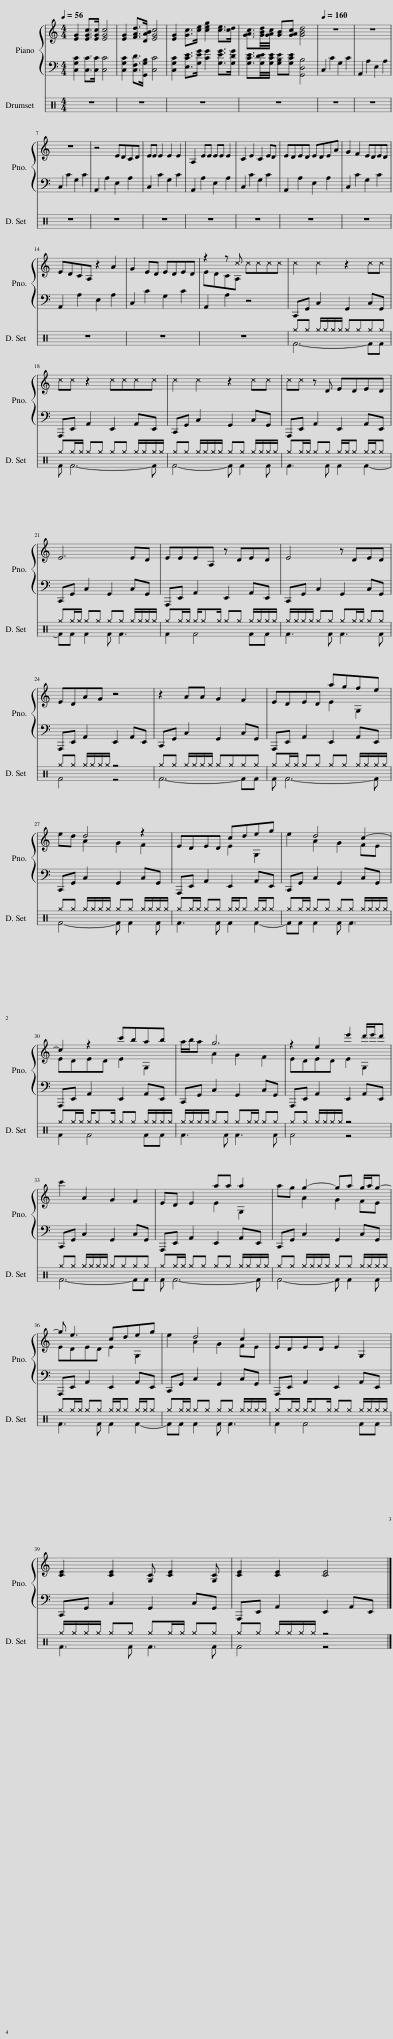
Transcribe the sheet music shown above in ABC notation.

X:1
%%score { ( 1 3 ) | 2 } ( 4 5 )
L:1/8
Q:1/4=56
M:4/4
I:linebreak $
K:C
V:1 treble
V:3 treble
V:2 bass
V:4 perc
K:none
V:5 perc
K:none
V:1
 [EG]2 [EGc]>[EGc] [EGc]4 | [EG]2 [FAd]>[DAB] [EGc]4 | [EG]2 [Gc]>[ce] [ceg]2 [ce]>[cd] | [GAc]3/2[GBd]/4[GAc]/4 [GB][GAc] [GBd]4 |[Q:1/4=160] z8 | %5
 z8 |$ z8 | z4 EDCD | EE E2 E2 E2 | A,2 EE EE E2 | %10
 C2 E2 C2 ED | EDED EDEA | G2 F2 EDED |$ EDCA, z2 A2 | G2 ED EDED | %15
 z2 z c cccc | c2 c2 z2 cc |$ cc z2 cccc | c2 c2 z2 cc | cc z D EDED |$ %20
 E6 ED | EEEA, z DED | E4 z DED |$ EDAG z4 | z2 AA G2 F2 | %25
 EDED agfe |$ ed d4 z2 | EDED cdeg | e2 d4 c2- |$ c2 z2 c'bab | %30
 a/b/a g6 | z2 e2 e'2 d'/e'/d' |$ c'2 A2 G2 F2 | ED E2 aa a2 | ag g2- ga g/a/g- |$ %35
 g e3 cdeg | e2 d4 c2 | EDED E2 G,2 |$ [CE]2 [CE]2 [G,C] [CE]2 [G,C] | [CE]2 [CE]2 [CE]4 |] %40
V:2
 [C,G,C]2 [C,C]>[C,C] [C,C]4 | [C,G,C]2 [C,F,D]>[G,,G,B,] [C,C]4 | [C,G,C]2 [E,CE]>[G,EG] [CG]2 [G,EG]>[G,DG] | [G,CE]3/2[G,DE]/4[G,CE]/4 [G,B,E][G,CE] [G,,D,B,]4 | C,2 C2 G,2 C2 | %5
 A,,2 A,2 E,2 A,2 |$ C,2 C2 G,2 C2 | A,,2 A,2 E,2 A,2 | C,2 C2 G,2 C2 | A,,2 A,2 E,2 A,2 | %10
 C,2 C2 G,2 C2 | A,,2 A,2 E,2 A,2 | C,2 C2 G,2 C2 |$ A,,2 A,2 E,2 A,2 | C,2 C2 G,2 C2 | %15
 A,,2 A,2 z4 | C,,G,, C,2 G,,2 C,G,, |$ A,,,E,, A,,2 E,,2 A,,E,, | C,,G,, C,2 G,,2 C,G,, | A,,,E,, A,,2 E,,2 A,,E,, |$ %20
 C,,G,, C,2 G,,2 C,G,, | A,,,E,, A,,2 E,,2 A,,E,, | C,,G,, C,2 G,,2 C,G,, |$ A,,,E,, A,,2 E,,2 A,,E,, | C,,G,, C,2 G,,2 C,G,, | %25
 A,,,E,, A,,2 E,,2 A,,E,, |$ C,,G,, C,2 G,,2 C,G,, | A,,,E,, A,,2 E,,2 A,,E,, | C,,G,, C,2 G,,2 C,G,, |$ A,,,E,, A,,2 E,,2 A,,E,, | %30
 C,,G,, C,2 G,,2 C,G,, | A,,,E,, A,,2 E,,2 A,,E,, |$ C,,G,, C,2 G,,2 C,G,, | A,,,E,, A,,2 E,,2 A,,E,, | C,,G,, C,2 G,,2 C,G,, |$ %35
 A,,,E,, A,,2 E,,2 A,,E,, | C,,G,, C,2 G,,2 C,G,, | A,,,E,, A,,2 E,,2 A,,E,, |$ C,,G,, C,2 G,,2 C,G,, | A,,,E,, A,,2 E,,2 A,,E,, |] %40
V:3
 x8 | x8 | x8 | x8 | x8 | %5
 x8 |$ x8 | x8 | x8 | x8 | %10
 x8 | x8 | x8 |$ x8 | x8 | %15
 EDCA, x4 | x8 |$ x8 | x8 | x8 |$ %20
 x8 | x8 | x8 |$ x8 | x8 | %25
 x4 E2 G,2 |$ x2 A2 G2 F2 | x4 E2 G,2 | x2 A2 G2 FE |$ EDED E2 G,2 | %30
 x2 A2 G2 F2 | EDED E2 G,2 |$ x8 | x4 E2 G,2 | x2 A2 G2 FE |$ %35
 EDED E2 G,2 | x2 A2 G2 FE | x8 |$ x8 | x8 |] %40
V:4
 z8 | z8 | z8 | z8 | z8 | %5
 z8 |$ z8 | z8 | z8 | z8 | %10
 z8 | z8 | z8 |$ z8 | z8 | %15
 z8 | ^g^g ^g/^g/^g/^g/ ^g^g^g^g |$ ^g^g/^g/ ^g^g ^g^g ^g/^g/^g/^g/ | ^g^g ^g/^g/^g/^g/ ^g^g ^g/^g/^g/^g/ | ^g^g/^g/ ^g^g ^g/^g/^g ^g/^g/^g |$ %20
 ^g^g/^g/ ^g^g ^g^g ^g/^g/^g/^g/ | ^g^g/^g/ ^g/^g^g/ ^g^g ^g/^g/^g/^g/ | ^g/^g/^g/^g/ ^g^g ^g^g/^g/ ^g^g |$ ^g^g ^g/^g/^g/^g/ z4 | ^g^g ^g/^g/^g/^g/ ^g^g^g^g | %25
 ^g^g/^g/ ^g^g ^g^g ^g/^g/^g/^g/ |$ ^g^g ^g/^g/^g/^g/ ^g^g ^g/^g/^g/^g/ | ^g^g/^g/ ^g^g ^g/^g/^g ^g/^g/^g | ^g^g/^g/ ^g^g ^g^g ^g/^g/^g/^g/ |$ ^g^g/^g/ ^g/^g^g/ ^g^g ^g/^g/^g/^g/ | %30
 ^g/^g/^g/^g/ ^g^g ^g^g/^g/ ^g^g | ^g^g ^g/^g/^g/^g/ z4 |$ ^g^g ^g/^g/^g/^g/ ^g^g^g^g | ^g^g/^g/ ^g^g ^g^g ^g/^g/^g/^g/ | ^g^g ^g/^g/^g/^g/ ^g^g ^g/^g/^g/^g/ |$ %35
 ^g^g/^g/ ^g^g ^g/^g/^g ^g/^g/^g | ^g^g/^g/ ^g^g ^g^g ^g/^g/^g/^g/ | ^g^g/^g/ ^g/^g^g/ ^g^g ^g/^g/^g/^g/ |$ ^g/^g/^g/^g/ ^g^g ^g^g/^g/ ^g^g | ^g^g ^g/^g/^g/^g/ z4 |] %40
V:5
 x8 | x8 | x8 | x8 | x8 | %5
 x8 |$ x8 | x8 | x8 | x8 | %10
 x8 | x8 | x8 |$ x8 | x8 | %15
 x8 | F6- FF |$ F F6- F | F4- F F2 F | F3 F F2 F2- |$ %20
 FF F2 F F3 | F2 F4 FF | F3 F F3 F |$ F4 z4 | F6- FF | %25
 F F6- F |$ F4- F F2 F | F3 F F2 F2- | FF F2 F F3 |$ F2 F4 FF | %30
 F3 F F3 F | F4 z4 |$ F6- FF | F F6- F | F4- F F2 F |$ %35
 F3 F F2 F2- | FF F2 F F3 | F2 F4 FF |$ F3 F F3 F | F4 z4 |] %40
